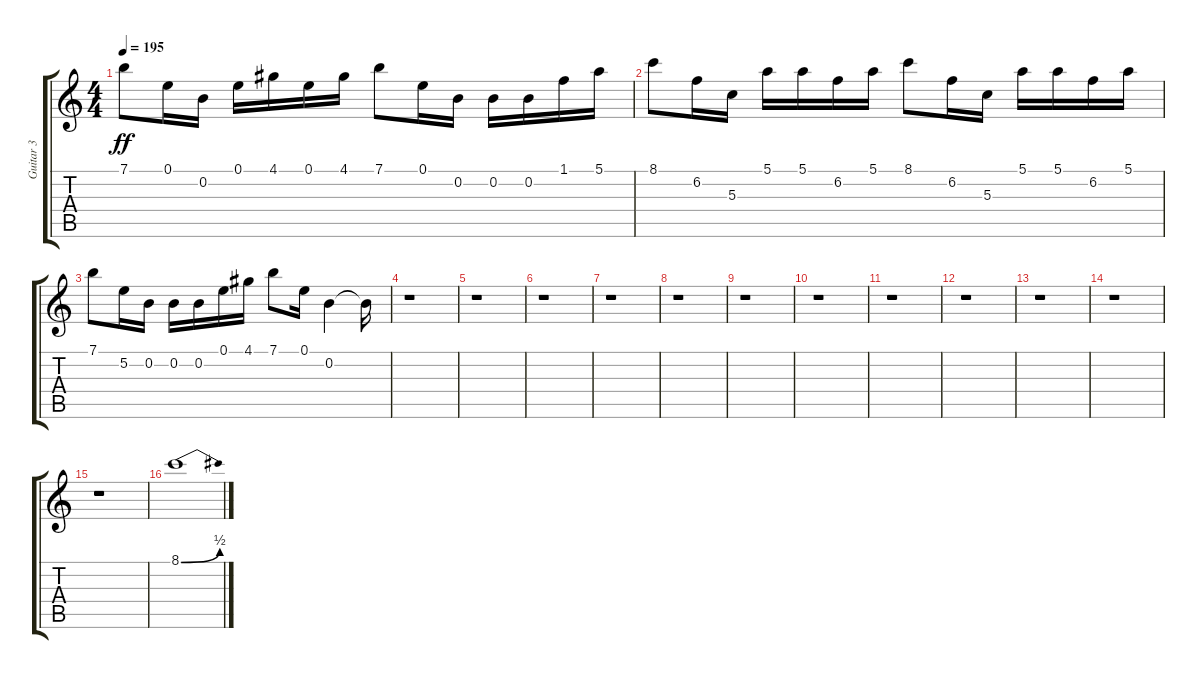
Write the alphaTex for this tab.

\track ("Guitar 3" "Guitar 3") {instrument overdrivenguitar}
\staff {score tabs}
\tuning (E4 B3 G3 D3 A2 E2) {hide}
\ts (4 4)
\tempo 195
\clef g2
\ks c
7.1.8{dy ff} 0.1.16 0.2.16 0.1.16 4.1.16 0.1.16 4.1.16 7.1.8 0.1.16 0.2.16 0.2.16 0.2.16 1.1.16 5.1.16 |
8.1.8 6.2.16 5.3.16 5.1.16 5.1.16 6.2.16 5.1.16 8.1.8 6.2.16 5.3.16 5.1.16 5.1.16 6.2.16 5.1.16 |
7.1.8 5.2.16 0.2.16 0.2.16 0.2.16 0.1.16 4.1.16 7.1.8 0.1.16 0.2.4 0.2{t}.16 |
r.1 |
r.1 |
r.1 |
r.1 |
r.1 |
r.1 |
r.1 |
r.1 |
r.1 |
r.1 |
r.1 |
r.1 |
8.1{be (bend 0 0 60 2)}.1
